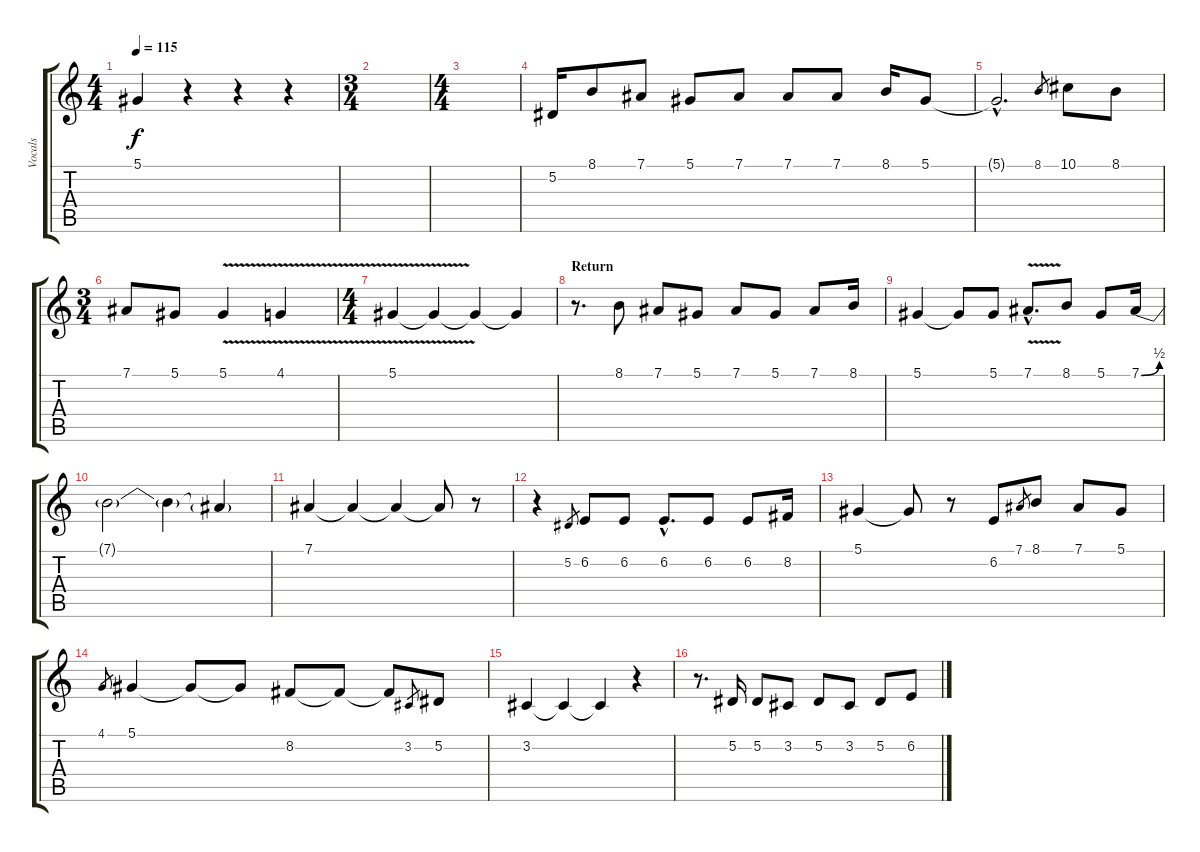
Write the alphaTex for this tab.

\track ("Vocals" "Vocals") {instrument lead2sawtooth}
\staff {score tabs}
\tuning (Eb4 Bb3 Gb3 Db3 Ab2 Eb2) {hide}
\ts (4 4)
\tempo 115
\clef g2
\ks c
5.1{t}.4{dy f} r.4 r.4 r.4 |
\ts (3 4)
|
\ts (4 4)
|
5.2.16 8.1.8 7.1.8 5.1.8 7.1.8 7.1.8 7.1.8 8.1.16 5.1.8 |
5.1{hac t}.2{d} 8.1.8{gr} 10.1.8 8.1.8 |
\ts (3 4)
7.1.8 5.1.8 5.1{v}.4 4.1{v}.4 |
\ts (4 4)
5.1{v}.4 5.1{t}.4 5.1{t}.4 5.1{t}.4 |
\section ("" "Return")
r.8{d} 8.1.8 7.1.8 5.1.8 7.1.8 5.1.8 7.1.8 8.1.16 |
5.1.4 5.1{t}.8 5.1.8 7.1{v hac}.8{d} 8.1.8 5.1.8 7.1{be (bend 0 0 60 2)}.16 |
7.1{t}.2 7.1{t}.4 7.1{t}.4 |
7.1.4 7.1{t}.4 7.1{t}.4 7.1{t}.8 r.8 |
r.4 5.2.8{gr} 6.2.8 6.2.8 6.2{hac}.8{d} 6.2.8 6.2.8 8.2.16 |
5.1.4 5.1{t}.8 r.8 6.2.8 7.1.8{gr} 8.1.8 7.1.8 5.1.8 |
4.1.8{gr} 5.1.4 5.1{t}.8 5.1{t}.8 8.2.8 8.2{t}.8 8.2{t}.8 3.2.8{gr} 5.2.8 |
3.2.4 3.2{t}.4 3.2{t}.4 r.4 |
r.8{d} 5.2.16 5.2.8 3.2.8 5.2.8 3.2.8 5.2.8 6.2.8
